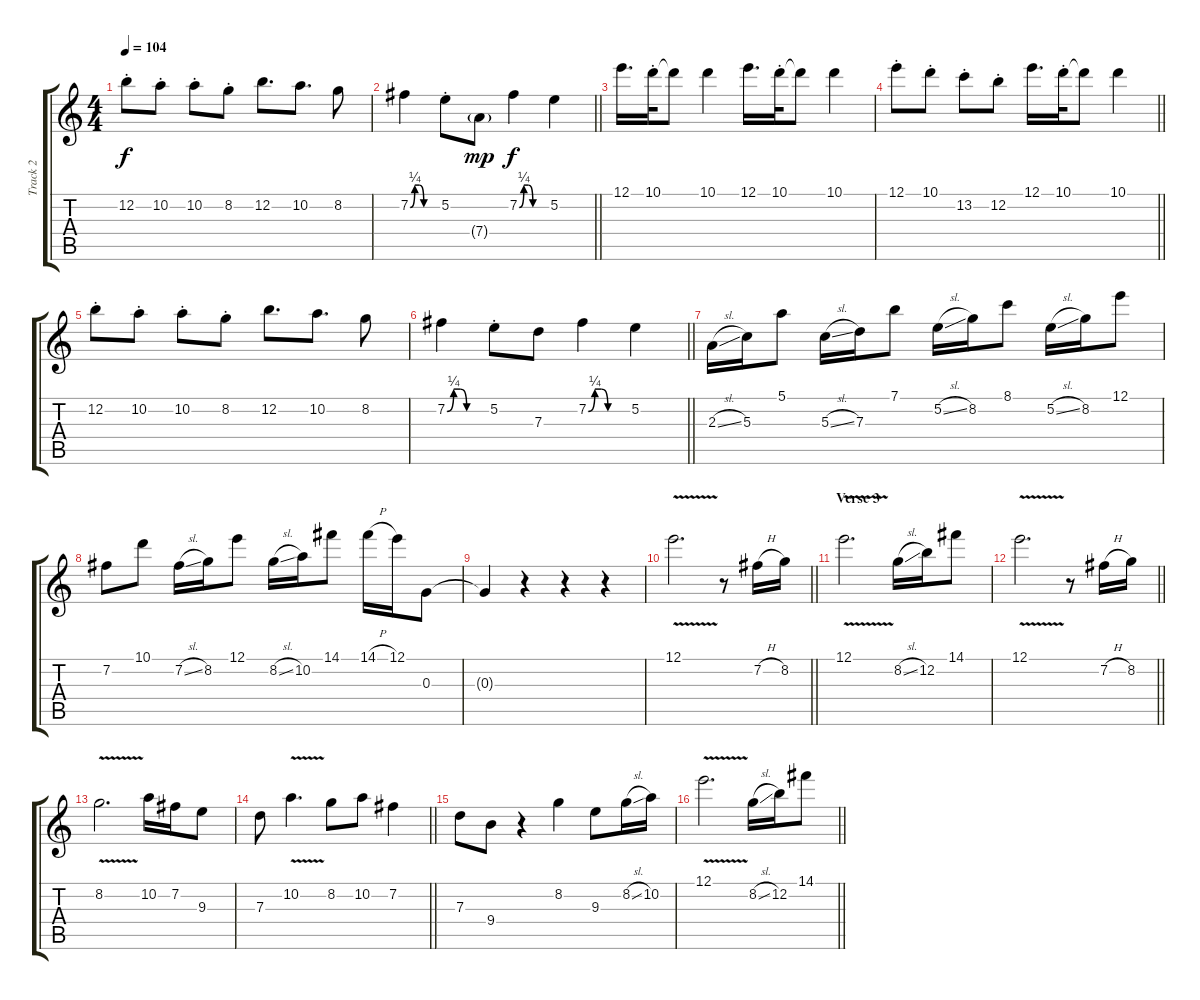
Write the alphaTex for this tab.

\track ("Track 2" "Track 2") {instrument electricguitarclean}
\staff {score tabs}
\tuning (E4 B3 G3 D3 A2 E2) {hide}
\ts (4 4)
\tempo 104
\clef g2
\ks c
12.2{st}.8{dy f} 10.2{st}.8 10.2{st}.8 8.2{st}.8 12.2.8{d} 10.2.8{d} 8.2.8 |
\barLineRight lightlight
7.2{be (custom 0 0 10 1 20 1 30 0 60 0)}.4 5.2{st}.8 7.4{g}.8{dy mp} 7.2{be (custom 0 0 10 1 20 1 30 0 60 0)}.4{dy f} 5.2.4 |
12.1.16{d} 10.1{st}.32 10.1{t}.8 10.1.4 12.1.16{d} 10.1{st}.32 10.1{t}.8 10.1.4 |
\barLineRight lightlight
12.1{st}.8 10.1{st}.8 13.2{st}.8 12.2{st}.8 12.1.16{d} 10.1{st}.32 10.1{t}.8 10.1.4 |
12.2{st}.8 10.2{st}.8 10.2{st}.8 8.2{st}.8 12.2.8{d} 10.2.8{d} 8.2.8 |
\barLineRight lightlight
7.2{be (custom 0 0 10 1 20 1 30 0 60 0)}.4 5.2{st}.8 7.3.8 7.2{be (custom 0 0 10 1 20 1 30 0 60 0)}.4 5.2.4 |
2.3{sl}.16 5.3.16 5.1.8 5.3{sl}.16 7.3.16 7.1.8 5.2{sl}.16 8.2.16 8.1.8 5.2{sl}.16 8.2.16 12.1.8 |
7.2.8 10.1.8 7.2{sl}.16 8.2.16 12.1.8 8.2{sl}.16 10.2.16 14.1.8 14.1{h}.16 12.1.16 0.3.8 |
0.3{t}.4 r.4 r.4 r.4 |
\barLineRight lightlight
12.1{v}.2{d} r.8 7.2{h}.16 8.2.16 |
\section ("" "Verse 3")
12.1{v}.2{d} 8.2{sl}.16 12.2.16 14.1.8 |
\barLineRight lightlight
12.1{v}.2{d} r.8 7.2{h}.16 8.2.16 |
8.2{v}.2{d} 10.2.16 7.2.16 9.3.8 |
\barLineRight lightlight
7.3.8 10.2{v}.4{d} 8.2.8 10.2.8 7.2.4 |
7.3.8 9.4.8 r.4 8.2.4 9.3.8 8.2{sl}.16 10.2.16 |
\barLineRight lightlight
12.1{v}.2{d} 8.2{sl}.16 12.2.16 14.1.8
